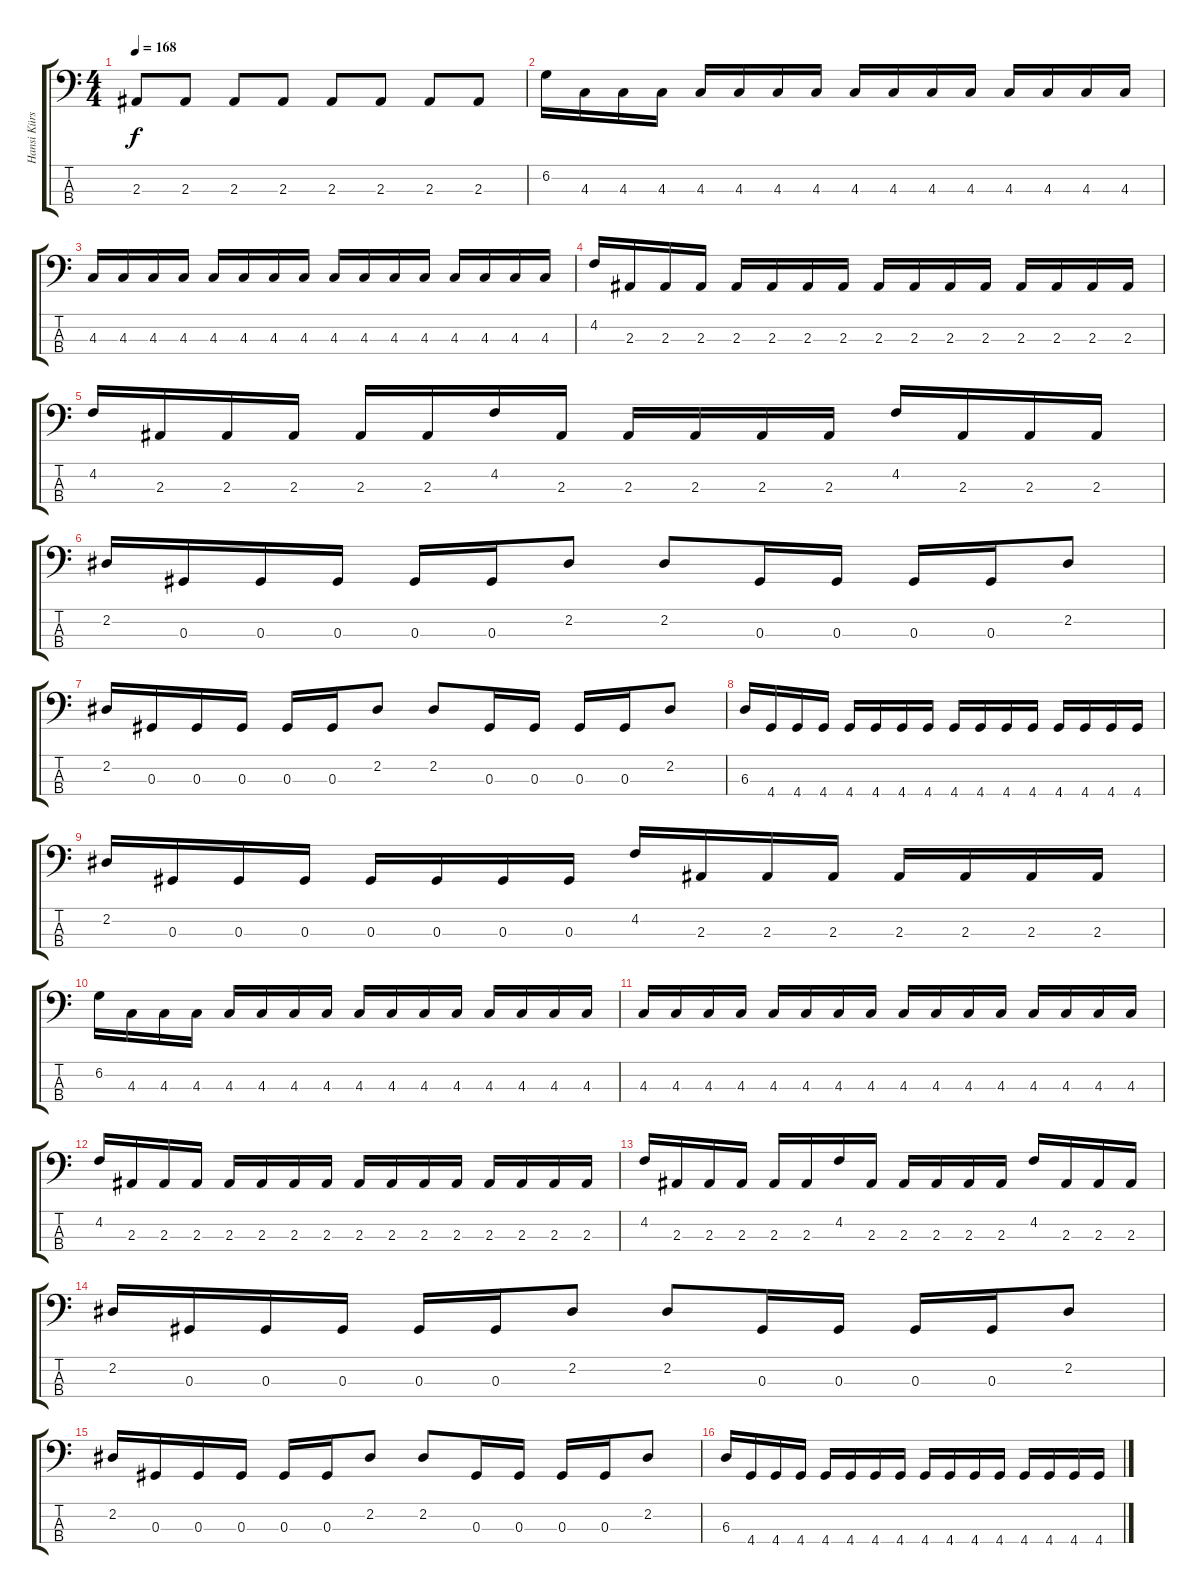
\track ("Hansi Kürsch" "Hansi Kürs") {instrument electricbassfinger}
\staff {score tabs}
\tuning (Gb2 Db2 Ab1 Eb1) {hide}
\ts (4 4)
\tempo 168
\clef f4
\ks c
2.3.8{dy f} 2.3.8 2.3.8 2.3.8 2.3.8 2.3.8 2.3.8 2.3.8 |
6.2.16 4.3.16 4.3.16 4.3.16 4.3.16 4.3.16 4.3.16 4.3.16 4.3.16 4.3.16 4.3.16 4.3.16 4.3.16 4.3.16 4.3.16 4.3.16 |
4.3.16 4.3.16 4.3.16 4.3.16 4.3.16 4.3.16 4.3.16 4.3.16 4.3.16 4.3.16 4.3.16 4.3.16 4.3.16 4.3.16 4.3.16 4.3.16 |
4.2.16 2.3.16 2.3.16 2.3.16 2.3.16 2.3.16 2.3.16 2.3.16 2.3.16 2.3.16 2.3.16 2.3.16 2.3.16 2.3.16 2.3.16 2.3.16 |
4.2.16 2.3.16 2.3.16 2.3.16 2.3.16 2.3.16 4.2.16 2.3.16 2.3.16 2.3.16 2.3.16 2.3.16 4.2.16 2.3.16 2.3.16 2.3.16 |
2.2.16 0.3.16 0.3.16 0.3.16 0.3.16 0.3.16 2.2.8 2.2.8 0.3.16 0.3.16 0.3.16 0.3.16 2.2.8 |
2.2.16 0.3.16 0.3.16 0.3.16 0.3.16 0.3.16 2.2.8 2.2.8 0.3.16 0.3.16 0.3.16 0.3.16 2.2.8 |
6.3.16 4.4.16 4.4.16 4.4.16 4.4.16 4.4.16 4.4.16 4.4.16 4.4.16 4.4.16 4.4.16 4.4.16 4.4.16 4.4.16 4.4.16 4.4.16 |
2.2.16 0.3.16 0.3.16 0.3.16 0.3.16 0.3.16 0.3.16 0.3.16 4.2.16 2.3.16 2.3.16 2.3.16 2.3.16 2.3.16 2.3.16 2.3.16 |
6.2.16 4.3.16 4.3.16 4.3.16 4.3.16 4.3.16 4.3.16 4.3.16 4.3.16 4.3.16 4.3.16 4.3.16 4.3.16 4.3.16 4.3.16 4.3.16 |
4.3.16 4.3.16 4.3.16 4.3.16 4.3.16 4.3.16 4.3.16 4.3.16 4.3.16 4.3.16 4.3.16 4.3.16 4.3.16 4.3.16 4.3.16 4.3.16 |
4.2.16 2.3.16 2.3.16 2.3.16 2.3.16 2.3.16 2.3.16 2.3.16 2.3.16 2.3.16 2.3.16 2.3.16 2.3.16 2.3.16 2.3.16 2.3.16 |
4.2.16 2.3.16 2.3.16 2.3.16 2.3.16 2.3.16 4.2.16 2.3.16 2.3.16 2.3.16 2.3.16 2.3.16 4.2.16 2.3.16 2.3.16 2.3.16 |
2.2.16 0.3.16 0.3.16 0.3.16 0.3.16 0.3.16 2.2.8 2.2.8 0.3.16 0.3.16 0.3.16 0.3.16 2.2.8 |
2.2.16 0.3.16 0.3.16 0.3.16 0.3.16 0.3.16 2.2.8 2.2.8 0.3.16 0.3.16 0.3.16 0.3.16 2.2.8 |
6.3.16 4.4.16 4.4.16 4.4.16 4.4.16 4.4.16 4.4.16 4.4.16 4.4.16 4.4.16 4.4.16 4.4.16 4.4.16 4.4.16 4.4.16 4.4.16
